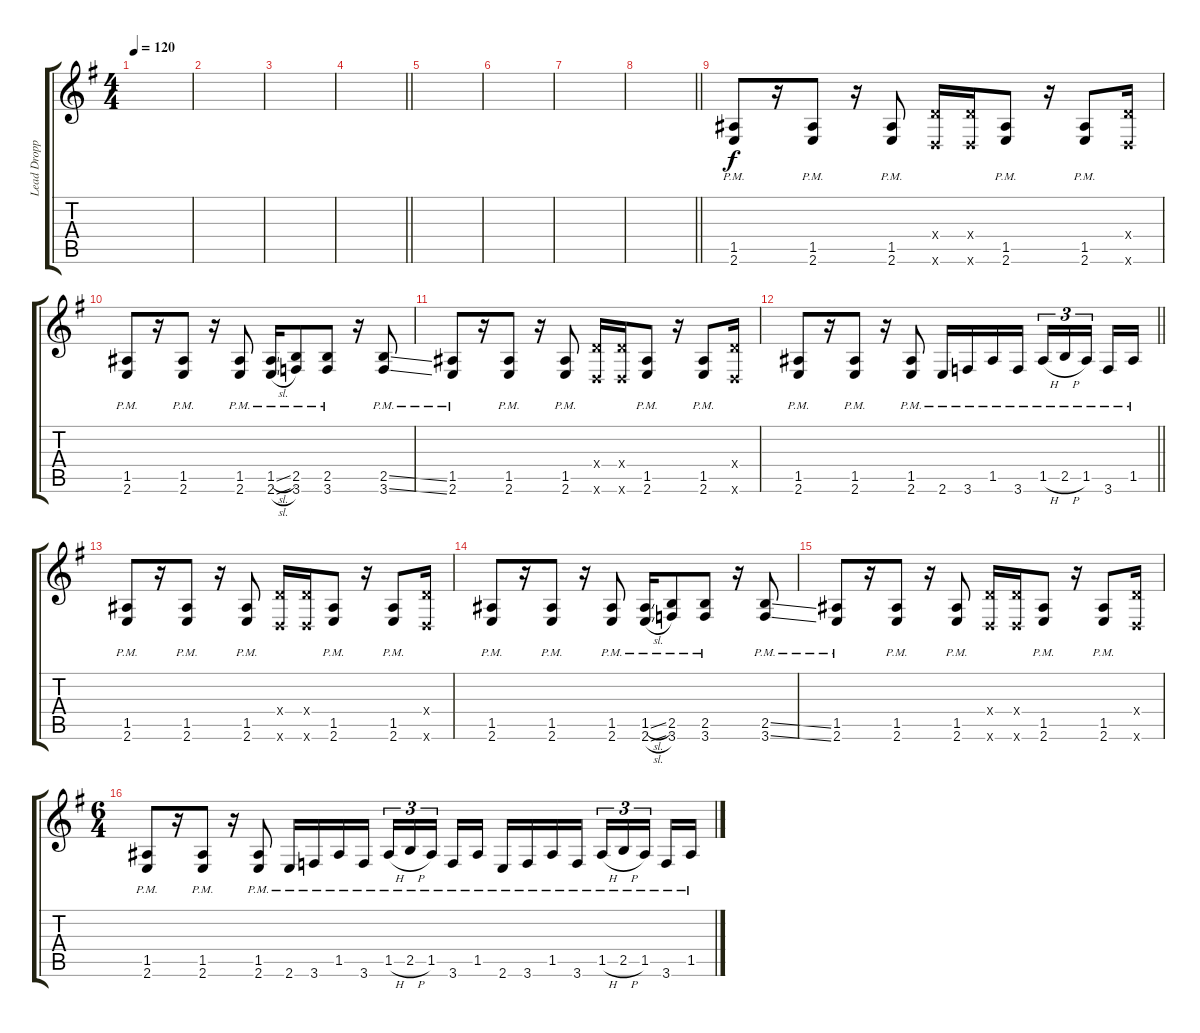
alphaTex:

\track ("Lead Dropped D " "Lead Dropp") {instrument distortionguitar}
\staff {score tabs}
\tuning (E4 B3 G3 D3 A2 D2) {hide}
\ts (4 4)
\section ("" "")
\tempo 120
\clef g2
\ks eminor
|
|
|
\barLineRight lightlight
|
|
|
|
\barLineRight lightlight
|
(1.5{pm} 2.6{pm}).8 r.16 (1.5{pm} 2.6{pm}).8 r.16 (1.5{pm} 2.6{pm}).8 (0.4{x} 0.6{x}).16 (0.4{x} 0.6{x}).16 (1.5{pm} 2.6{pm}).8 r.16 (1.5{pm} 2.6{pm}).8 (0.4{x} 0.6{x}).16 |
(1.5{pm} 2.6{pm}).8 r.16 (1.5{pm} 2.6{pm}).8 r.16 (1.5{pm} 2.6{pm}).8 (1.5{sl pm} 2.6{sl pm}).16 (2.5{pm} 3.6{pm}).8 (2.5{pm} 3.6{pm}).8 r.16 (2.5{ss pm} 3.6{ss pm}).8 |
(1.5{pm} 2.6{pm}).8 r.16 (1.5{pm} 2.6{pm}).8 r.16 (1.5{pm} 2.6{pm}).8 (0.4{x} 0.6{x}).16 (0.4{x} 0.6{x}).16 (1.5{pm} 2.6{pm}).8 r.16 (1.5{pm} 2.6{pm}).8 (0.4{x} 0.6{x}).16 |
\barLineRight lightlight
(1.5{pm} 2.6{pm}).8 r.16 (1.5{pm} 2.6{pm}).8 r.16 (1.5{pm} 2.6{pm}).8 2.6{pm}.16 3.6{pm}.16 1.5{pm}.16 3.6{pm}.16 1.5{h pm}.16{tu (3 2)} 2.5{h pm}.16{tu (3 2)} 1.5{pm}.16{tu (3 2) beam splitsecondary} 3.6{pm}.16 1.5{pm}.16 |
(1.5{pm} 2.6{pm}).8 r.16 (1.5{pm} 2.6{pm}).8 r.16 (1.5{pm} 2.6{pm}).8 (0.4{x} 0.6{x}).16 (0.4{x} 0.6{x}).16 (1.5{pm} 2.6{pm}).8 r.16 (1.5{pm} 2.6{pm}).8 (0.4{x} 0.6{x}).16 |
(1.5{pm} 2.6{pm}).8 r.16 (1.5{pm} 2.6{pm}).8 r.16 (1.5{pm} 2.6{pm}).8 (1.5{sl pm} 2.6{sl pm}).16 (2.5{pm} 3.6{pm}).8 (2.5{pm} 3.6{pm}).8 r.16 (2.5{ss pm} 3.6{ss pm}).8 |
(1.5{pm} 2.6{pm}).8 r.16 (1.5{pm} 2.6{pm}).8 r.16 (1.5{pm} 2.6{pm}).8 (0.4{x} 0.6{x}).16 (0.4{x} 0.6{x}).16 (1.5{pm} 2.6{pm}).8 r.16 (1.5{pm} 2.6{pm}).8 (0.4{x} 0.6{x}).16 |
\ts (6 4)
(1.5{pm} 2.6{pm}).8 r.16 (1.5{pm} 2.6{pm}).8 r.16 (1.5{pm} 2.6{pm}).8 2.6{pm}.16 3.6{pm}.16 1.5{pm}.16 3.6{pm}.16 1.5{h pm}.16{tu (3 2)} 2.5{h pm}.16{tu (3 2)} 1.5{pm}.16{tu (3 2) beam splitsecondary} 3.6{pm}.16 1.5{pm}.16 2.6{pm}.16 3.6{pm}.16 1.5{pm}.16 3.6{pm}.16{beam splitsecondary} 1.5{h pm}.16{tu (3 2)} 2.5{h pm}.16{tu (3 2)} 1.5{pm}.16{tu (3 2) beam splitsecondary} 3.6{pm}.16 1.5{pm}.16
